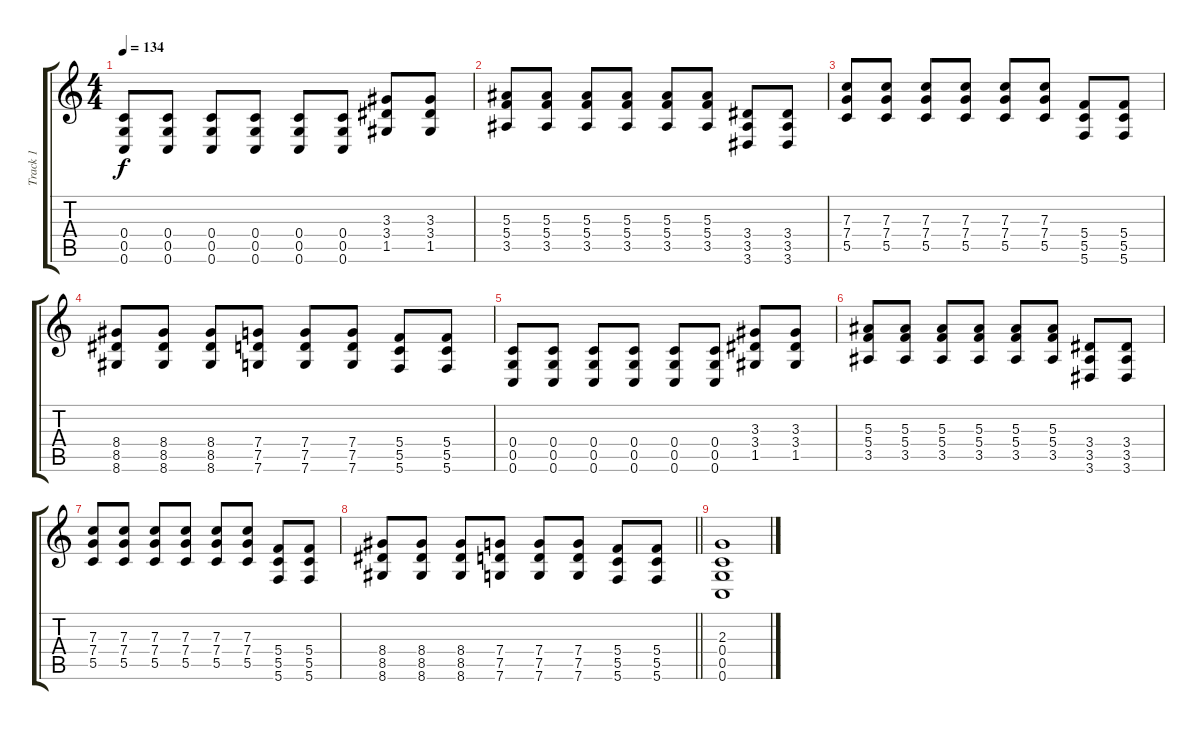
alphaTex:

\track ("Track 1" "Track 1") {instrument electricguitarclean}
\staff {score tabs}
\tuning (D4 A3 F3 C3 G2 C2) {hide}
\ts (4 4)
\tempo 134
\clef g2
\ks c
(0.4 0.5 0.6).8{dy f} (0.4 0.5 0.6).8 (0.4 0.5 0.6).8 (0.4 0.5 0.6).8 (0.4 0.5 0.6).8 (0.4 0.5 0.6).8 (3.3 3.4 1.5).8 (3.3 3.4 1.5).8 |
(5.3 5.4 3.5).8 (5.3 5.4 3.5).8 (5.3 5.4 3.5).8 (5.3 5.4 3.5).8 (5.3 5.4 3.5).8 (5.3 5.4 3.5).8 (3.4 3.5 3.6).8 (3.4 3.5 3.6).8 |
(7.3 7.4 5.5).8 (7.3 7.4 5.5).8 (7.3 7.4 5.5).8 (7.3 7.4 5.5).8 (7.3 7.4 5.5).8 (7.3 7.4 5.5).8 (5.4 5.5 5.6).8 (5.4 5.5 5.6).8 |
(8.4 8.5 8.6).8 (8.4 8.5 8.6).8 (8.4 8.5 8.6).8 (7.4 7.5 7.6).8 (7.4 7.5 7.6).8 (7.4 7.5 7.6).8 (5.4 5.5 5.6).8 (5.4 5.5 5.6).8 |
(0.4 0.5 0.6).8 (0.4 0.5 0.6).8 (0.4 0.5 0.6).8 (0.4 0.5 0.6).8 (0.4 0.5 0.6).8 (0.4 0.5 0.6).8 (3.3 3.4 1.5).8 (3.3 3.4 1.5).8 |
(5.3 5.4 3.5).8 (5.3 5.4 3.5).8 (5.3 5.4 3.5).8 (5.3 5.4 3.5).8 (5.3 5.4 3.5).8 (5.3 5.4 3.5).8 (3.4 3.5 3.6).8 (3.4 3.5 3.6).8 |
(7.3 7.4 5.5).8 (7.3 7.4 5.5).8 (7.3 7.4 5.5).8 (7.3 7.4 5.5).8 (7.3 7.4 5.5).8 (7.3 7.4 5.5).8 (5.4 5.5 5.6).8 (5.4 5.5 5.6).8 |
\barLineRight lightlight
(8.4 8.5 8.6).8 (8.4 8.5 8.6).8 (8.4 8.5 8.6).8 (7.4 7.5 7.6).8 (7.4 7.5 7.6).8 (7.4 7.5 7.6).8 (5.4 5.5 5.6).8 (5.4 5.5 5.6).8 |
(2.3 0.4 0.5 0.6).1
